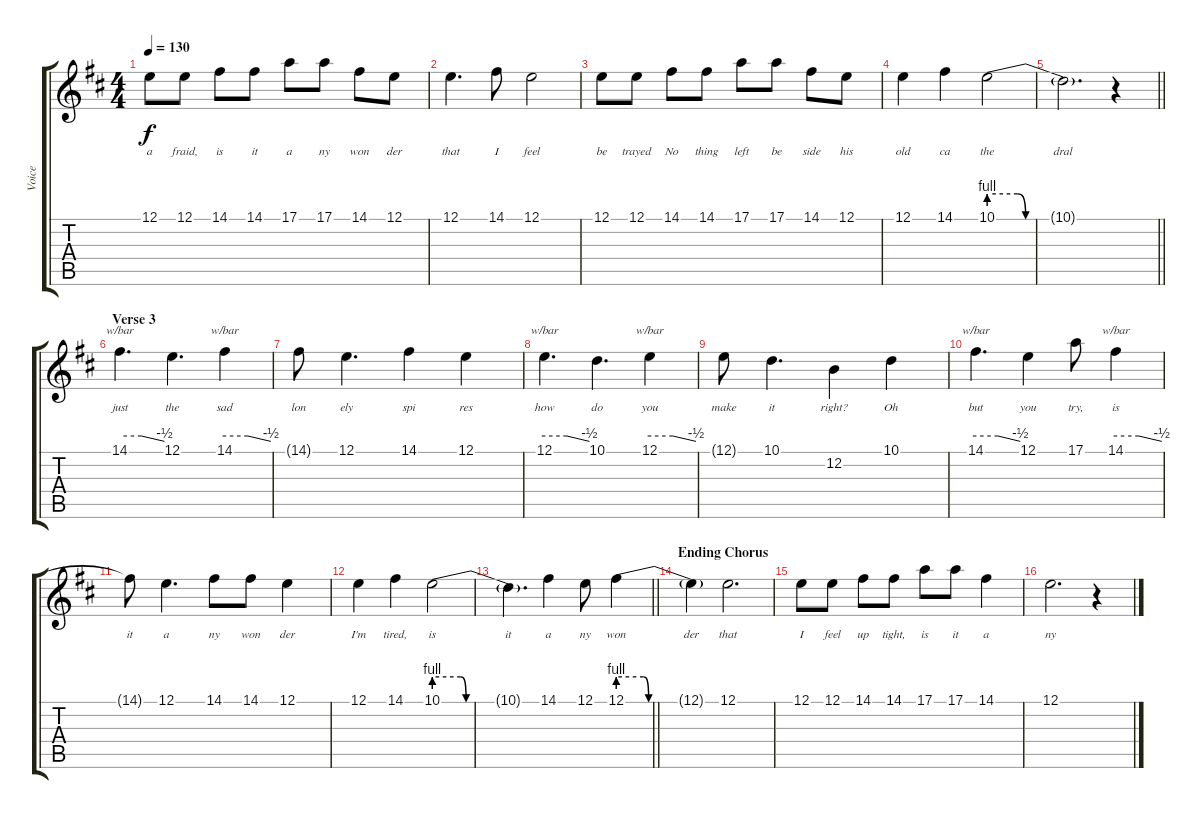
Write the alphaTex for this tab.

\track ("Voice" "Voice") {instrument flute}
\staff {score tabs}
\tuning (E4 B3 G3 D3 A2 E2) {hide}
\ts (4 4)
\tempo 130
\clef g2
\ks d
12.1.8{lyrics (0 "a") lyrics (1 "") lyrics (2 "") lyrics (3 "") lyrics (4 "") dy f} 12.1.8{lyrics (0 "fraid,") lyrics (1 "") lyrics (2 "") lyrics (3 "") lyrics (4 "")} 14.1.8{lyrics (0 "is") lyrics (1 "") lyrics (2 "") lyrics (3 "") lyrics (4 "")} 14.1.8{lyrics (0 "it") lyrics (1 "") lyrics (2 "") lyrics (3 "") lyrics (4 "")} 17.1.8{lyrics (0 "a") lyrics (1 "") lyrics (2 "") lyrics (3 "") lyrics (4 "")} 17.1.8{lyrics (0 "ny") lyrics (1 "") lyrics (2 "") lyrics (3 "") lyrics (4 "")} 14.1.8{lyrics (0 "won") lyrics (1 "") lyrics (2 "") lyrics (3 "") lyrics (4 "")} 12.1.8{lyrics (0 "der") lyrics (1 "") lyrics (2 "") lyrics (3 "") lyrics (4 "")} |
12.1.4{d lyrics (0 "that") lyrics (1 "") lyrics (2 "") lyrics (3 "") lyrics (4 "")} 14.1.8{lyrics (0 "I") lyrics (1 "") lyrics (2 "") lyrics (3 "") lyrics (4 "")} 12.1.2{lyrics (0 "feel") lyrics (1 "") lyrics (2 "") lyrics (3 "") lyrics (4 "")} |
12.1.8{lyrics (0 "be") lyrics (1 "") lyrics (2 "") lyrics (3 "") lyrics (4 "")} 12.1.8{lyrics (0 "trayed") lyrics (1 "") lyrics (2 "") lyrics (3 "") lyrics (4 "")} 14.1.8{lyrics (0 "No") lyrics (1 "") lyrics (2 "") lyrics (3 "") lyrics (4 "")} 14.1.8{lyrics (0 "thing") lyrics (1 "") lyrics (2 "") lyrics (3 "") lyrics (4 "")} 17.1.8{lyrics (0 "left") lyrics (1 "") lyrics (2 "") lyrics (3 "") lyrics (4 "")} 17.1.8{lyrics (0 "be") lyrics (1 "") lyrics (2 "") lyrics (3 "") lyrics (4 "")} 14.1.8{lyrics (0 "side") lyrics (1 "") lyrics (2 "") lyrics (3 "") lyrics (4 "")} 12.1.8{lyrics (0 "his") lyrics (1 "") lyrics (2 "") lyrics (3 "") lyrics (4 "")} |
12.1.4{lyrics (0 "old") lyrics (1 "") lyrics (2 "") lyrics (3 "") lyrics (4 "")} 14.1.4{lyrics (0 "ca") lyrics (1 "") lyrics (2 "") lyrics (3 "") lyrics (4 "")} 10.1{be (custom 0 4 14 4 18 0 60 0)}.2{lyrics (0 "the") lyrics (1 "") lyrics (2 "") lyrics (3 "") lyrics (4 "")} |
\barLineRight lightlight
10.1{t}.2{d lyrics (0 "dral") lyrics (1 "") lyrics (2 "") lyrics (3 "") lyrics (4 "")} r.4 |
\section ("" "Verse 3")
14.1.4{d tbe (custom default 0 0 29 0 60 -2) lyrics (0 "just") lyrics (1 "") lyrics (2 "") lyrics (3 "") lyrics (4 "")} 12.1.4{d lyrics (0 "the") lyrics (1 "") lyrics (2 "") lyrics (3 "") lyrics (4 "")} 14.1.4{tbe (custom default 0 0 30 0 60 -2) lyrics (0 "sad") lyrics (1 "") lyrics (2 "") lyrics (3 "") lyrics (4 "")} |
14.1{t}.8{lyrics (0 "lon") lyrics (1 "") lyrics (2 "") lyrics (3 "") lyrics (4 "")} 12.1.4{d lyrics (0 "ely") lyrics (1 "") lyrics (2 "") lyrics (3 "") lyrics (4 "")} 14.1.4{lyrics (0 "spi") lyrics (1 "") lyrics (2 "") lyrics (3 "") lyrics (4 "")} 12.1.4{lyrics (0 "res") lyrics (1 "") lyrics (2 "") lyrics (3 "") lyrics (4 "")} |
12.1.4{d tbe (custom default 0 0 30 0 60 -2) lyrics (0 "how") lyrics (1 "") lyrics (2 "") lyrics (3 "") lyrics (4 "")} 10.1.4{d lyrics (0 "do") lyrics (1 "") lyrics (2 "") lyrics (3 "") lyrics (4 "")} 12.1.4{tbe (custom default 0 0 30 0 60 -2) lyrics (0 "you") lyrics (1 "") lyrics (2 "") lyrics (3 "") lyrics (4 "")} |
12.1{t}.8{lyrics (0 "make") lyrics (1 "") lyrics (2 "") lyrics (3 "") lyrics (4 "")} 10.1.4{d lyrics (0 "it") lyrics (1 "") lyrics (2 "") lyrics (3 "") lyrics (4 "")} 12.2.4{lyrics (0 "right?") lyrics (1 "") lyrics (2 "") lyrics (3 "") lyrics (4 "")} 10.1.4{lyrics (0 "Oh") lyrics (1 "") lyrics (2 "") lyrics (3 "") lyrics (4 "")} |
14.1.4{d tbe (custom default 0 0 30 0 60 -2) lyrics (0 "but") lyrics (1 "") lyrics (2 "") lyrics (3 "") lyrics (4 "")} 12.1.4{lyrics (0 "you") lyrics (1 "") lyrics (2 "") lyrics (3 "") lyrics (4 "")} 17.1.8{lyrics (0 "try,") lyrics (1 "") lyrics (2 "") lyrics (3 "") lyrics (4 "")} 14.1.4{tbe (custom default 0 0 30 0 60 -2) lyrics (0 "is") lyrics (1 "") lyrics (2 "") lyrics (3 "") lyrics (4 "")} |
14.1{t}.8{lyrics (0 "it") lyrics (1 "") lyrics (2 "") lyrics (3 "") lyrics (4 "")} 12.1.4{d lyrics (0 "a") lyrics (1 "") lyrics (2 "") lyrics (3 "") lyrics (4 "")} 14.1.8{lyrics (0 "ny") lyrics (1 "") lyrics (2 "") lyrics (3 "") lyrics (4 "")} 14.1.8{lyrics (0 "won") lyrics (1 "") lyrics (2 "") lyrics (3 "") lyrics (4 "")} 12.1.4{lyrics (0 "der") lyrics (1 "") lyrics (2 "") lyrics (3 "") lyrics (4 "")} |
12.1.4{lyrics (0 "I'm") lyrics (1 "") lyrics (2 "") lyrics (3 "") lyrics (4 "")} 14.1.4{lyrics (0 "tired,") lyrics (1 "") lyrics (2 "") lyrics (3 "") lyrics (4 "")} 10.1{be (custom 0 4 15 4 18 0 60 0)}.2{lyrics (0 "is") lyrics (1 "") lyrics (2 "") lyrics (3 "") lyrics (4 "")} |
\barLineRight lightlight
10.1{t}.4{d lyrics (0 "it") lyrics (1 "") lyrics (2 "") lyrics (3 "") lyrics (4 "")} 14.1.4{lyrics (0 "a") lyrics (1 "") lyrics (2 "") lyrics (3 "") lyrics (4 "")} 12.1.8{lyrics (0 "ny") lyrics (1 "") lyrics (2 "") lyrics (3 "") lyrics (4 "")} 12.1{be (custom 0 4 15 4 18 0 30 0 60 0)}.4{lyrics (0 "won") lyrics (1 "") lyrics (2 "") lyrics (3 "") lyrics (4 "")} |
\section ("" "Ending Chorus")
12.1{t}.4{lyrics (0 "der") lyrics (1 "") lyrics (2 "") lyrics (3 "") lyrics (4 "")} 12.1.2{d lyrics (0 "that") lyrics (1 "") lyrics (2 "") lyrics (3 "") lyrics (4 "")} |
12.1.8{lyrics (0 "I") lyrics (1 "") lyrics (2 "") lyrics (3 "") lyrics (4 "")} 12.1.8{lyrics (0 "feel") lyrics (1 "") lyrics (2 "") lyrics (3 "") lyrics (4 "")} 14.1.8{lyrics (0 "up") lyrics (1 "") lyrics (2 "") lyrics (3 "") lyrics (4 "")} 14.1.8{lyrics (0 "tight,") lyrics (1 "") lyrics (2 "") lyrics (3 "") lyrics (4 "")} 17.1.8{lyrics (0 "is") lyrics (1 "") lyrics (2 "") lyrics (3 "") lyrics (4 "")} 17.1.8{lyrics (0 "it") lyrics (1 "") lyrics (2 "") lyrics (3 "") lyrics (4 "")} 14.1.4{lyrics (0 "a") lyrics (1 "") lyrics (2 "") lyrics (3 "") lyrics (4 "")} |
12.1.2{d lyrics (0 "ny") lyrics (1 "") lyrics (2 "") lyrics (3 "") lyrics (4 "")} r.4
